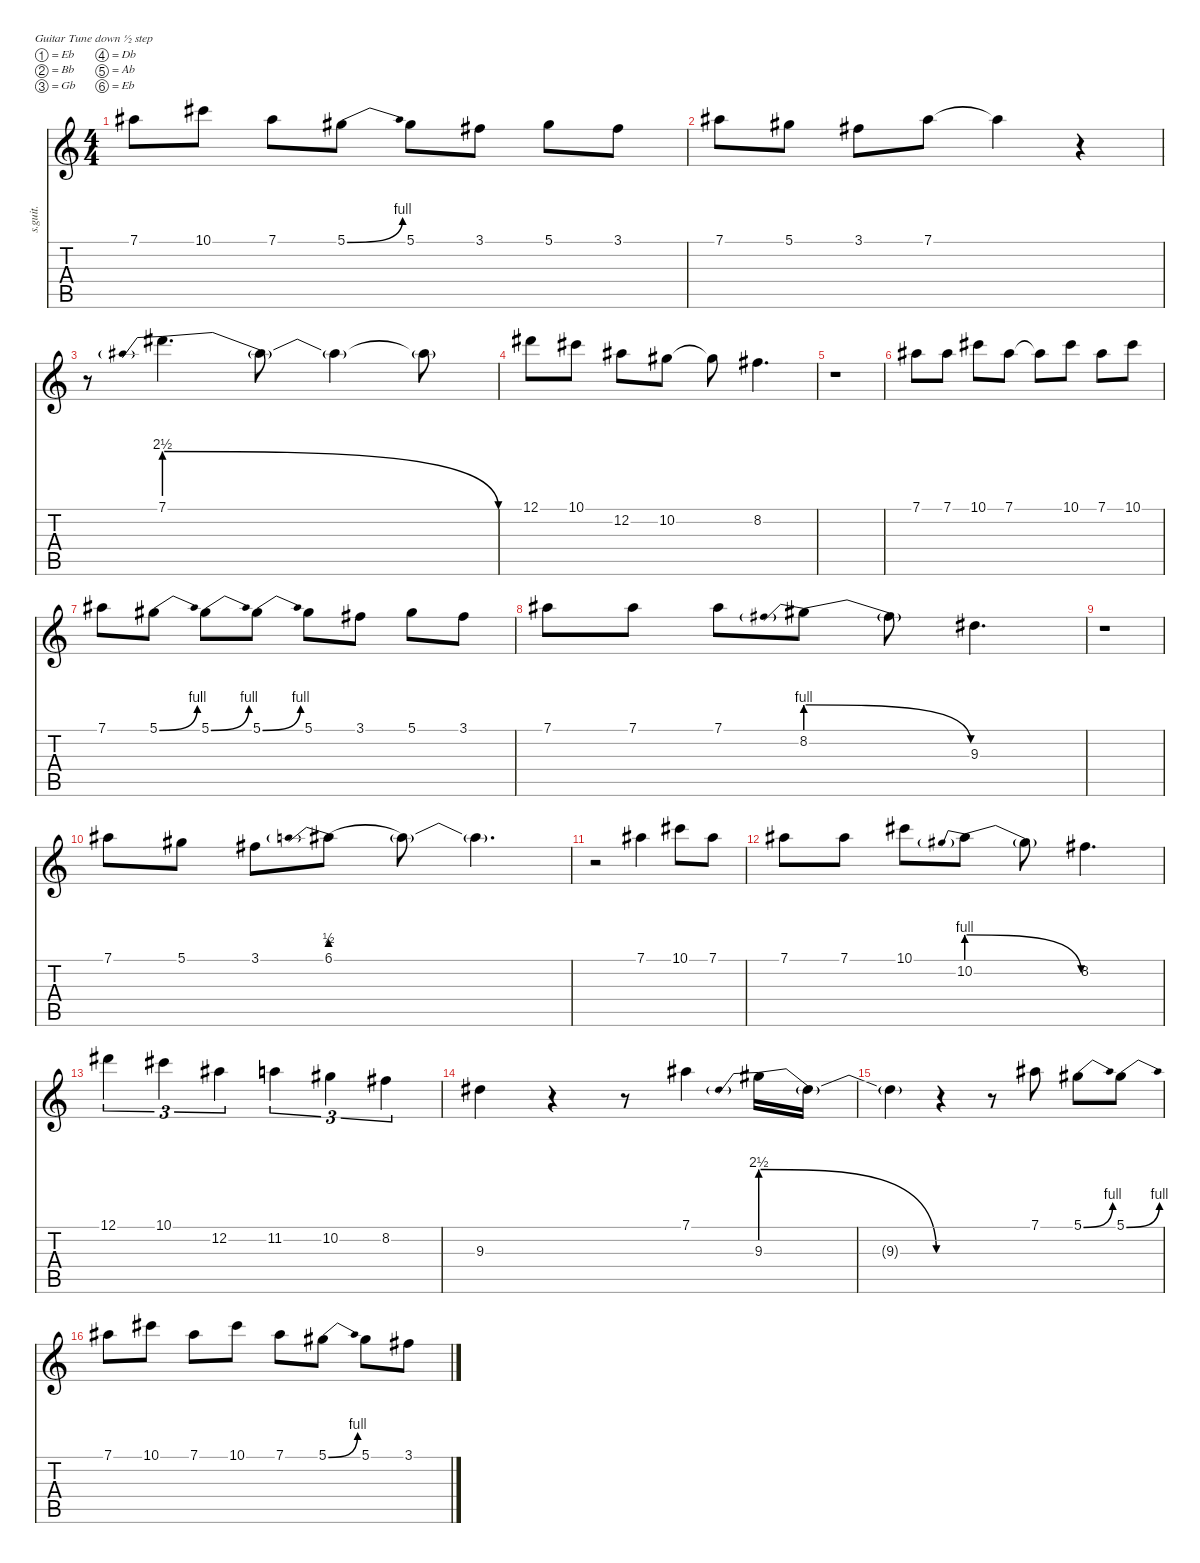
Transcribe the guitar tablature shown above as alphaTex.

\defaultSystemsLayout 4
\hideDynamics
\bracketExtendMode nobrackets
\track ("Axl Rose - Vocals" "s.guit.") {instrument tenorsax}
\staff {score tabs}
\tuning (Eb4 Bb3 Gb3 Db3 Ab2 Eb2)
\displaytranspose 12
\ts (4 4)
\tempo (125 hide)
\clef g2
\ks c
7.1{acc #}.8{lyrics (0 "") lyrics (1 "") lyrics (2 "") lyrics (3 "") lyrics (4 "") dy ff} 10.1{acc #}.8{lyrics (0 "") lyrics (1 "") lyrics (2 "") lyrics (3 "") lyrics (4 "")} 7.1{acc #}.8{lyrics (0 "") lyrics (1 "") lyrics (2 "") lyrics (3 "") lyrics (4 "")} 5.1{be (bend 0 0 60 4) acc #}.8{lyrics (0 "") lyrics (1 "") lyrics (2 "") lyrics (3 "") lyrics (4 "")} 5.1{acc #}.8{lyrics (0 "") lyrics (1 "") lyrics (2 "") lyrics (3 "") lyrics (4 "")} 3.1{acc #}.8{lyrics (0 "") lyrics (1 "") lyrics (2 "") lyrics (3 "") lyrics (4 "")} 5.1{acc #}.8{lyrics (0 "") lyrics (1 "") lyrics (2 "") lyrics (3 "") lyrics (4 "")} 3.1{acc #}.8{lyrics (0 "") lyrics (1 "") lyrics (2 "") lyrics (3 "") lyrics (4 "")} |
7.1{acc #}.8{lyrics (0 "") lyrics (1 "") lyrics (2 "") lyrics (3 "") lyrics (4 "")} 5.1{acc #}.8{lyrics (0 "") lyrics (1 "") lyrics (2 "") lyrics (3 "") lyrics (4 "")} 3.1{acc #}.8{lyrics (0 "") lyrics (1 "") lyrics (2 "") lyrics (3 "") lyrics (4 "")} 7.1{acc #}.8{lyrics (0 "") lyrics (1 "") lyrics (2 "") lyrics (3 "") lyrics (4 "")} 7.1{t acc #}.4{lyrics (0 "") lyrics (1 "") lyrics (2 "") lyrics (3 "") lyrics (4 "")} r.4 |
r.8 7.1{be (prebendrelease 0 10 30 0)}.4{d lyrics (0 "") lyrics (1 "") lyrics (2 "") lyrics (3 "") lyrics (4 "")} 7.1{t acc #}.8{lyrics (0 "") lyrics (1 "") lyrics (2 "") lyrics (3 "") lyrics (4 "")} 7.1{t acc #}.4{lyrics (0 "") lyrics (1 "") lyrics (2 "") lyrics (3 "") lyrics (4 "")} 7.1{t acc #}.8{lyrics (0 "") lyrics (1 "") lyrics (2 "") lyrics (3 "") lyrics (4 "")} |
12.1{acc #}.8{lyrics (0 "") lyrics (1 "") lyrics (2 "") lyrics (3 "") lyrics (4 "")} 10.1{acc #}.8{lyrics (0 "") lyrics (1 "") lyrics (2 "") lyrics (3 "") lyrics (4 "")} 12.2{acc #}.8{lyrics (0 "") lyrics (1 "") lyrics (2 "") lyrics (3 "") lyrics (4 "")} 10.2{acc #}.8{lyrics (0 "") lyrics (1 "") lyrics (2 "") lyrics (3 "") lyrics (4 "")} 10.2{t acc #}.8{lyrics (0 "") lyrics (1 "") lyrics (2 "") lyrics (3 "") lyrics (4 "")} 8.2{acc #}.4{d lyrics (0 "") lyrics (1 "") lyrics (2 "") lyrics (3 "") lyrics (4 "")} |
r.1 |
7.1{acc #}.8{lyrics (0 "") lyrics (1 "") lyrics (2 "") lyrics (3 "") lyrics (4 "")} 7.1{acc #}.8{lyrics (0 "") lyrics (1 "") lyrics (2 "") lyrics (3 "") lyrics (4 "")} 10.1{acc #}.8{lyrics (0 "") lyrics (1 "") lyrics (2 "") lyrics (3 "") lyrics (4 "")} 7.1{acc #}.8{lyrics (0 "") lyrics (1 "") lyrics (2 "") lyrics (3 "") lyrics (4 "")} 7.1{t acc #}.8{lyrics (0 "") lyrics (1 "") lyrics (2 "") lyrics (3 "") lyrics (4 "")} 10.1{acc #}.8{lyrics (0 "") lyrics (1 "") lyrics (2 "") lyrics (3 "") lyrics (4 "")} 7.1{acc #}.8{lyrics (0 "") lyrics (1 "") lyrics (2 "") lyrics (3 "") lyrics (4 "")} 10.1{acc #}.8{lyrics (0 "") lyrics (1 "") lyrics (2 "") lyrics (3 "") lyrics (4 "")} |
7.1{acc #}.8{lyrics (0 "") lyrics (1 "") lyrics (2 "") lyrics (3 "") lyrics (4 "")} 5.1{be (bend 0 0 60 4) acc #}.8{lyrics (0 "") lyrics (1 "") lyrics (2 "") lyrics (3 "") lyrics (4 "")} 5.1{be (bend 0 0 60 4) acc #}.8{lyrics (0 "") lyrics (1 "") lyrics (2 "") lyrics (3 "") lyrics (4 "")} 5.1{be (bend 0 0 60 4) acc #}.8{lyrics (0 "") lyrics (1 "") lyrics (2 "") lyrics (3 "") lyrics (4 "")} 5.1{acc #}.8{lyrics (0 "") lyrics (1 "") lyrics (2 "") lyrics (3 "") lyrics (4 "")} 3.1{acc #}.8{lyrics (0 "") lyrics (1 "") lyrics (2 "") lyrics (3 "") lyrics (4 "")} 5.1{acc #}.8{lyrics (0 "") lyrics (1 "") lyrics (2 "") lyrics (3 "") lyrics (4 "")} 3.1{acc #}.8{lyrics (0 "") lyrics (1 "") lyrics (2 "") lyrics (3 "") lyrics (4 "")} |
7.1{acc #}.8{lyrics (0 "") lyrics (1 "") lyrics (2 "") lyrics (3 "") lyrics (4 "")} 7.1{acc #}.8{lyrics (0 "") lyrics (1 "") lyrics (2 "") lyrics (3 "") lyrics (4 "")} 7.1{acc #}.8{lyrics (0 "") lyrics (1 "") lyrics (2 "") lyrics (3 "") lyrics (4 "")} 8.2{be (prebendrelease 0 4 30 0)}.8{lyrics (0 "") lyrics (1 "") lyrics (2 "") lyrics (3 "") lyrics (4 "")} 8.2{t acc #}.8{lyrics (0 "") lyrics (1 "") lyrics (2 "") lyrics (3 "") lyrics (4 "")} 9.3{acc #}.4{d lyrics (0 "") lyrics (1 "") lyrics (2 "") lyrics (3 "") lyrics (4 "")} |
r.1 |
7.1{acc #}.8{lyrics (0 "") lyrics (1 "") lyrics (2 "") lyrics (3 "") lyrics (4 "")} 5.1{acc #}.8{lyrics (0 "") lyrics (1 "") lyrics (2 "") lyrics (3 "") lyrics (4 "")} 3.1{acc #}.8{lyrics (0 "") lyrics (1 "") lyrics (2 "") lyrics (3 "") lyrics (4 "")} 6.1{be (prebend 0 2 60 2)}.8{lyrics (0 "") lyrics (1 "") lyrics (2 "") lyrics (3 "") lyrics (4 "")} 6.1{t}.8{lyrics (0 "") lyrics (1 "") lyrics (2 "") lyrics (3 "") lyrics (4 "")} 6.1{t}.4{d lyrics (0 "") lyrics (1 "") lyrics (2 "") lyrics (3 "") lyrics (4 "")} |
r.2 7.1{acc #}.4{lyrics (0 "") lyrics (1 "") lyrics (2 "") lyrics (3 "") lyrics (4 "")} 10.1{acc #}.8{lyrics (0 "") lyrics (1 "") lyrics (2 "") lyrics (3 "") lyrics (4 "")} 7.1{acc #}.8{lyrics (0 "") lyrics (1 "") lyrics (2 "") lyrics (3 "") lyrics (4 "")} |
7.1{acc #}.8{lyrics (0 "") lyrics (1 "") lyrics (2 "") lyrics (3 "") lyrics (4 "")} 7.1{acc #}.8{lyrics (0 "") lyrics (1 "") lyrics (2 "") lyrics (3 "") lyrics (4 "")} 10.1{acc #}.8{lyrics (0 "") lyrics (1 "") lyrics (2 "") lyrics (3 "") lyrics (4 "")} 10.2{be (prebendrelease 0 4 30 0)}.8{lyrics (0 "") lyrics (1 "") lyrics (2 "") lyrics (3 "") lyrics (4 "")} 10.2{t acc #}.8{lyrics (0 "") lyrics (1 "") lyrics (2 "") lyrics (3 "") lyrics (4 "")} 8.2{acc #}.4{d lyrics (0 "") lyrics (1 "") lyrics (2 "") lyrics (3 "") lyrics (4 "")} |
12.1{acc #}.4{tu (3 2) lyrics (0 "") lyrics (1 "") lyrics (2 "") lyrics (3 "") lyrics (4 "")} 10.1{acc #}.4{tu (3 2) lyrics (0 "") lyrics (1 "") lyrics (2 "") lyrics (3 "") lyrics (4 "")} 12.2{acc #}.4{tu (3 2) lyrics (0 "") lyrics (1 "") lyrics (2 "") lyrics (3 "") lyrics (4 "")} 11.2.4{tu (3 2) lyrics (0 "") lyrics (1 "") lyrics (2 "") lyrics (3 "") lyrics (4 "")} 10.2{acc #}.4{tu (3 2) lyrics (0 "") lyrics (1 "") lyrics (2 "") lyrics (3 "") lyrics (4 "")} 8.2{acc #}.4{tu (3 2) lyrics (0 "") lyrics (1 "") lyrics (2 "") lyrics (3 "") lyrics (4 "")} |
9.3{acc #}.4{lyrics (0 "") lyrics (1 "") lyrics (2 "") lyrics (3 "") lyrics (4 "")} r.4 r.8 7.1{acc #}.4{lyrics (0 "") lyrics (1 "") lyrics (2 "") lyrics (3 "") lyrics (4 "")} 9.3{be (prebendrelease 0 10 30 0)}.16{lyrics (0 "") lyrics (1 "") lyrics (2 "") lyrics (3 "") lyrics (4 "")} 9.3{t acc #}.16{lyrics (0 "") lyrics (1 "") lyrics (2 "") lyrics (3 "") lyrics (4 "")} |
9.3{t acc #}.4{lyrics (0 "") lyrics (1 "") lyrics (2 "") lyrics (3 "") lyrics (4 "")} r.4 r.8 7.1{acc #}.8{lyrics (0 "") lyrics (1 "") lyrics (2 "") lyrics (3 "") lyrics (4 "")} 5.1{be (bend 0 0 60 4) acc #}.8{lyrics (0 "") lyrics (1 "") lyrics (2 "") lyrics (3 "") lyrics (4 "")} 5.1{be (bend 0 0 60 4) acc #}.8{lyrics (0 "") lyrics (1 "") lyrics (2 "") lyrics (3 "") lyrics (4 "")} |
7.1{acc #}.8{lyrics (0 "") lyrics (1 "") lyrics (2 "") lyrics (3 "") lyrics (4 "")} 10.1{acc #}.8{lyrics (0 "") lyrics (1 "") lyrics (2 "") lyrics (3 "") lyrics (4 "")} 7.1{acc #}.8{lyrics (0 "") lyrics (1 "") lyrics (2 "") lyrics (3 "") lyrics (4 "")} 10.1{acc #}.8{lyrics (0 "") lyrics (1 "") lyrics (2 "") lyrics (3 "") lyrics (4 "")} 7.1{acc #}.8{lyrics (0 "") lyrics (1 "") lyrics (2 "") lyrics (3 "") lyrics (4 "")} 5.1{be (bend 0 0 60 4) acc #}.8{lyrics (0 "") lyrics (1 "") lyrics (2 "") lyrics (3 "") lyrics (4 "")} 5.1{acc #}.8{lyrics (0 "") lyrics (1 "") lyrics (2 "") lyrics (3 "") lyrics (4 "")} 3.1{acc #}.8{lyrics (0 "") lyrics (1 "") lyrics (2 "") lyrics (3 "") lyrics (4 "")}
